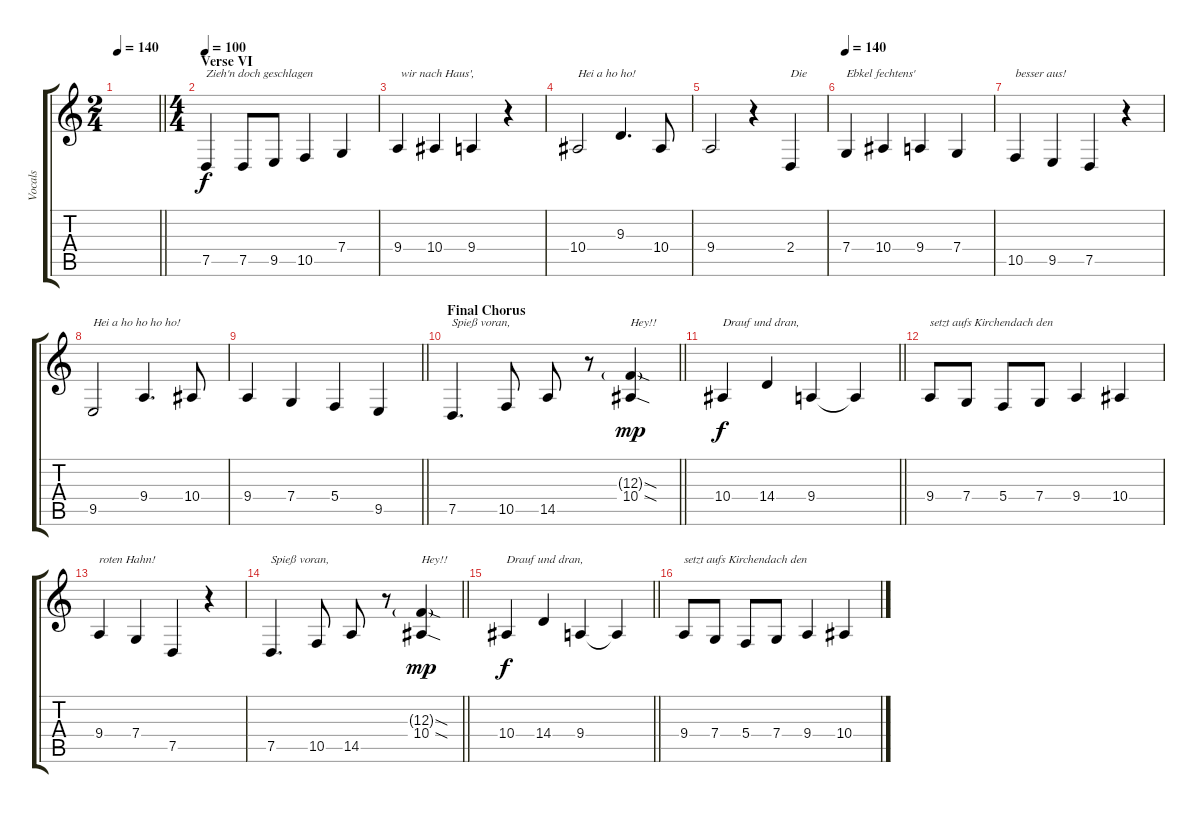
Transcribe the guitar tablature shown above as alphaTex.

\track ("Vocals" "Vocals") {mute instrument tenorsax}
\staff {score tabs}
\tuning (D4 A3 F3 C3 G2 D2) {hide}
\ts (2 4)
\tempo 140
\clef g2
\barLineRight lightlight
\ks c
|
\ts (4 4)
\section ("" "Verse VI")
\tempo 100
7.5.4{txt "Zieh'n doch geschlagen"} 7.5.8 9.5.8 10.5.4 7.4.4 |
9.4.4{txt " wir nach Haus',"} 10.4.4 9.4.4 r.4 |
10.4.2{txt "Hei a ho ho!"} 9.3.4{d} 10.4.8 |
9.4.2 r.4 2.4.4{txt "Die"} |
\tempo 140
7.4.4{txt "Ebkel fechtens'"} 10.4.4 9.4.4 7.4.4 |
10.5.4{txt "besser aus!"} 9.5.4 7.5.4 r.4 |
9.5.2{txt "Hei a ho ho ho ho! "} 9.4.4{d} 10.4.8 |
\barLineRight lightlight
9.4.4 7.4.4 5.4.4 9.5.4 |
\section ("" "Final Chorus")
\barLineRight lightlight
7.5.4{d txt "Spieß voran,"} 10.5.8 14.5.8 r.8 (12.3{sod g} 10.4{sod}).4{txt "Hey!!" dy mp} |
\barLineRight lightlight
10.4.4{txt "Drauf und dran, " dy f} 14.4.4 9.4.4 9.4{t}.4 |
9.4.8{txt "setzt aufs Kirchendach den"} 7.4.8 5.4.8 7.4.8 9.4.4 10.4.4 |
9.4.4{txt "roten Hahn!"} 7.4.4 7.5.4 r.4 |
\barLineRight lightlight
7.5.4{d txt "Spieß voran,"} 10.5.8 14.5.8 r.8 (12.3{sod g} 10.4{sod}).4{txt "Hey!!" dy mp} |
\barLineRight lightlight
10.4.4{txt "Drauf und dran, " dy f} 14.4.4 9.4.4 9.4{t}.4 |
9.4.8{txt "setzt aufs Kirchendach den"} 7.4.8 5.4.8 7.4.8 9.4.4 10.4.4
